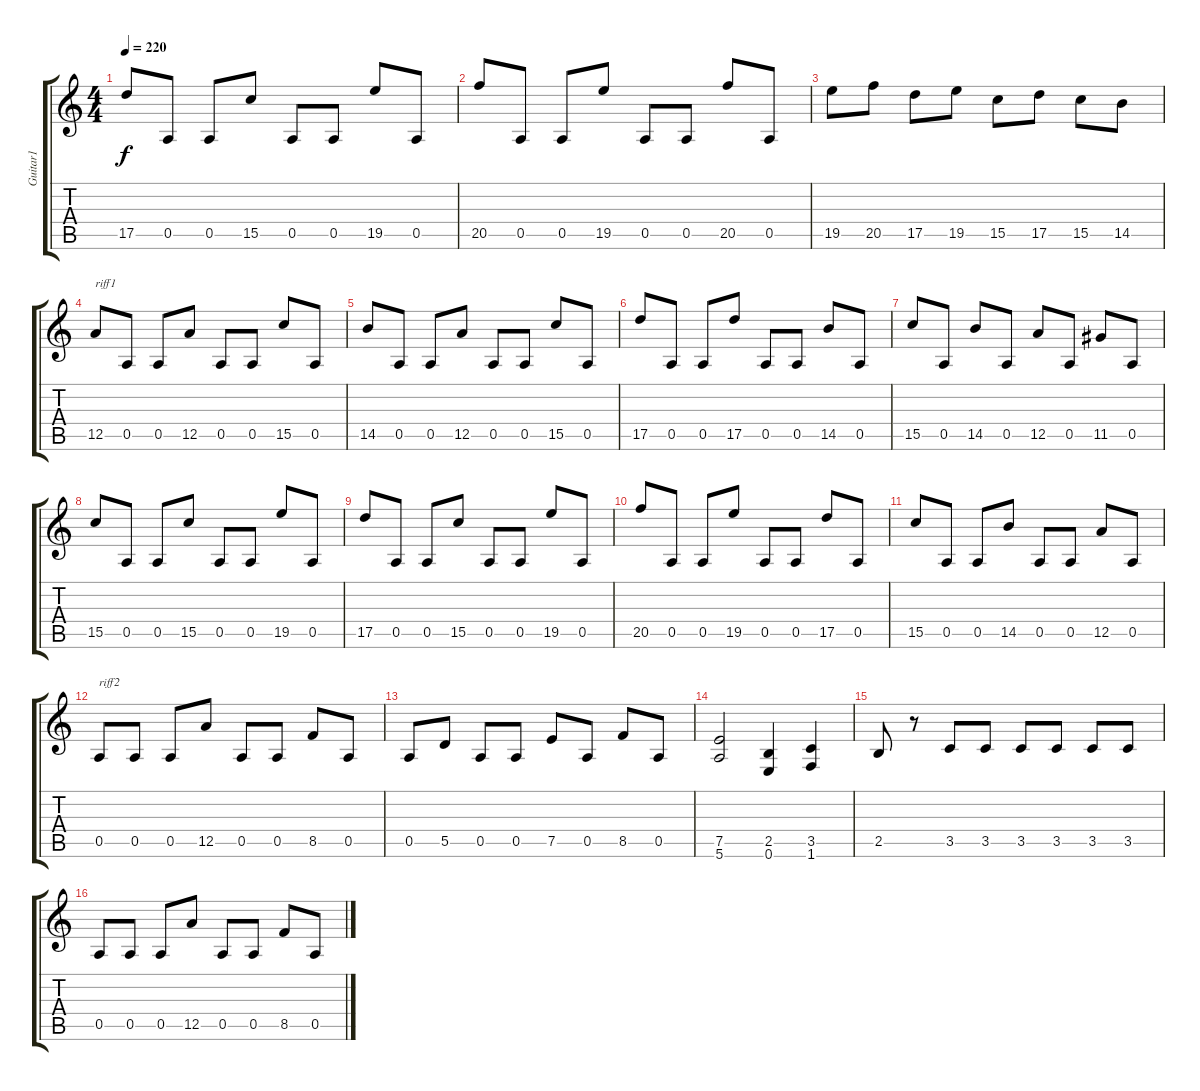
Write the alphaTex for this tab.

\track ("Guitar1" "Guitar1") {instrument acousticguitarsteel}
\staff {score tabs}
\tuning (E4 B3 G3 D3 A2 E2) {hide}
\ts (4 4)
\tempo 220
\clef g2
\ks c
17.5.8{dy f} 0.5.8 0.5.8 15.5.8 0.5.8 0.5.8 19.5.8 0.5.8 |
20.5.8 0.5.8 0.5.8 19.5.8 0.5.8 0.5.8 20.5.8 0.5.8 |
19.5.8 20.5.8 17.5.8 19.5.8 15.5.8 17.5.8 15.5.8 14.5.8 |
12.5.8{txt "riff1"} 0.5.8 0.5.8 12.5.8 0.5.8 0.5.8 15.5.8 0.5.8 |
14.5.8 0.5.8 0.5.8 12.5.8 0.5.8 0.5.8 15.5.8 0.5.8 |
17.5.8 0.5.8 0.5.8 17.5.8 0.5.8 0.5.8 14.5.8 0.5.8 |
15.5.8 0.5.8 14.5.8 0.5.8 12.5.8 0.5.8 11.5.8 0.5.8 |
15.5.8 0.5.8 0.5.8 15.5.8 0.5.8 0.5.8 19.5.8 0.5.8 |
17.5.8 0.5.8 0.5.8 15.5.8 0.5.8 0.5.8 19.5.8 0.5.8 |
20.5.8 0.5.8 0.5.8 19.5.8 0.5.8 0.5.8 17.5.8 0.5.8 |
15.5.8 0.5.8 0.5.8 14.5.8 0.5.8 0.5.8 12.5.8 0.5.8 |
0.5.8{txt "riff2"} 0.5.8 0.5.8 12.5.8 0.5.8 0.5.8 8.5.8 0.5.8 |
0.5.8 5.5.8 0.5.8 0.5.8 7.5.8 0.5.8 8.5.8 0.5.8 |
(7.5 5.6).2 (2.5 0.6).4 (3.5 1.6).4 |
2.5.8 r.8 3.5.8 3.5.8 3.5.8 3.5.8 3.5.8 3.5.8 |
0.5.8 0.5.8 0.5.8 12.5.8 0.5.8 0.5.8 8.5.8 0.5.8
